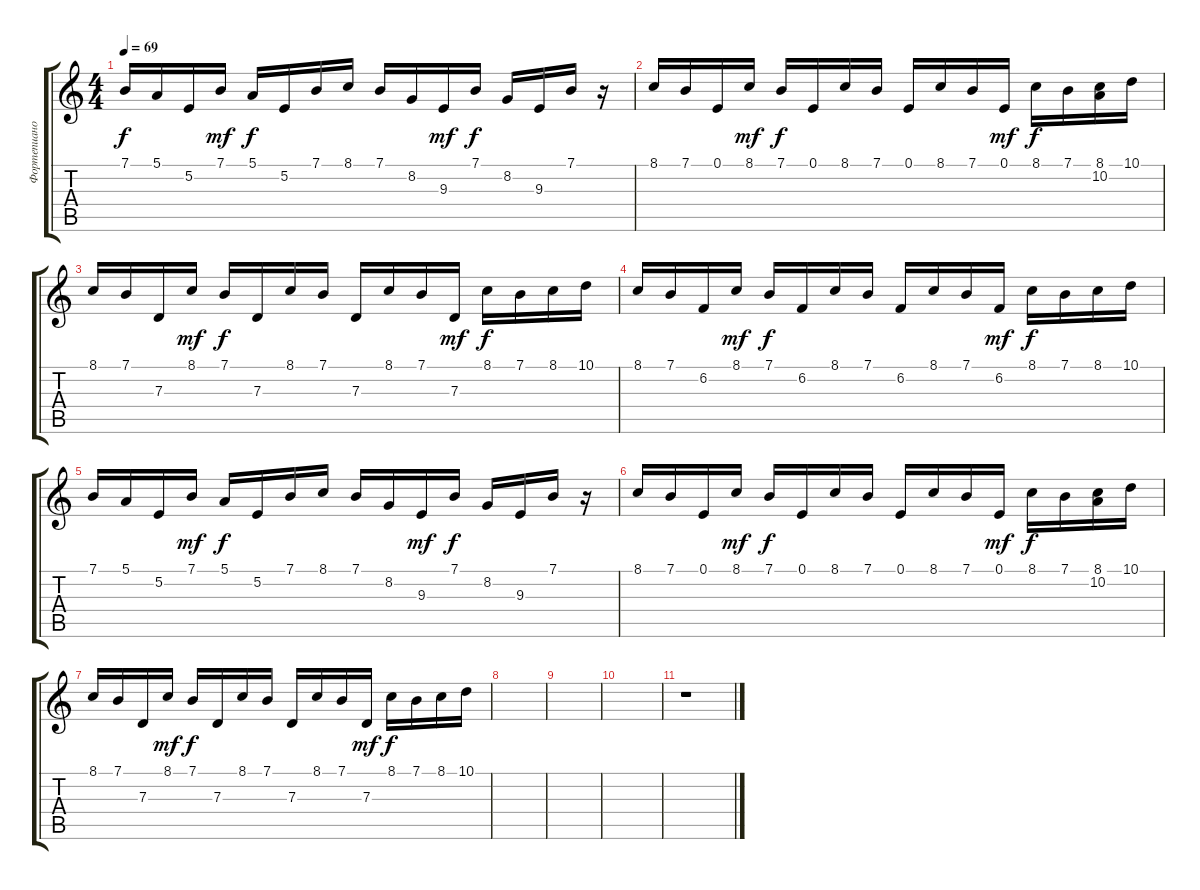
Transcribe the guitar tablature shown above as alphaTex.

\track ("Фортепиано (прав. рука) №1" "Фортепиано") {instrument brightacousticpiano}
\staff {score tabs}
\tuning (E4 B3 G3 D3 A2 E2) {hide}
\ts (4 4)
\tempo 69
\clef g2
\ks c
7.1.16{dy f} 5.1.16 5.2.16 7.1.16{dy mf} 5.1.16{dy f} 5.2.16 7.1.16 8.1.16 7.1.16 8.2.16 9.3.16{dy mf} 7.1.16{dy f} 8.2.16 9.3.16 7.1.16 r.16 |
8.1.16 7.1.16 0.1.16 8.1.16{dy mf} 7.1.16{dy f} 0.1.16 8.1.16 7.1.16 0.1.16 8.1.16 7.1.16 0.1.16{dy mf} 8.1.16{dy f} 7.1.16 (8.1 10.2).16 10.1.16 |
8.1.16 7.1.16 7.3.16 8.1.16{dy mf} 7.1.16{dy f} 7.3.16 8.1.16 7.1.16 7.3.16 8.1.16 7.1.16 7.3.16{dy mf} 8.1.16{dy f} 7.1.16 8.1.16 10.1.16 |
8.1.16 7.1.16 6.2.16 8.1.16{dy mf} 7.1.16{dy f} 6.2.16 8.1.16 7.1.16 6.2.16 8.1.16 7.1.16 6.2.16{dy mf} 8.1.16{dy f} 7.1.16 8.1.16 10.1.16 |
7.1.16 5.1.16 5.2.16 7.1.16{dy mf} 5.1.16{dy f} 5.2.16 7.1.16 8.1.16 7.1.16 8.2.16 9.3.16{dy mf} 7.1.16{dy f} 8.2.16 9.3.16 7.1.16 r.16 |
8.1.16 7.1.16 0.1.16 8.1.16{dy mf} 7.1.16{dy f} 0.1.16 8.1.16 7.1.16 0.1.16 8.1.16 7.1.16 0.1.16{dy mf} 8.1.16{dy f} 7.1.16 (8.1 10.2).16 10.1.16 |
8.1.16 7.1.16 7.3.16 8.1.16{dy mf} 7.1.16{dy f} 7.3.16 8.1.16 7.1.16 7.3.16 8.1.16 7.1.16 7.3.16{dy mf} 8.1.16{dy f} 7.1.16 8.1.16 10.1.16 |
|
|
|
r.1
